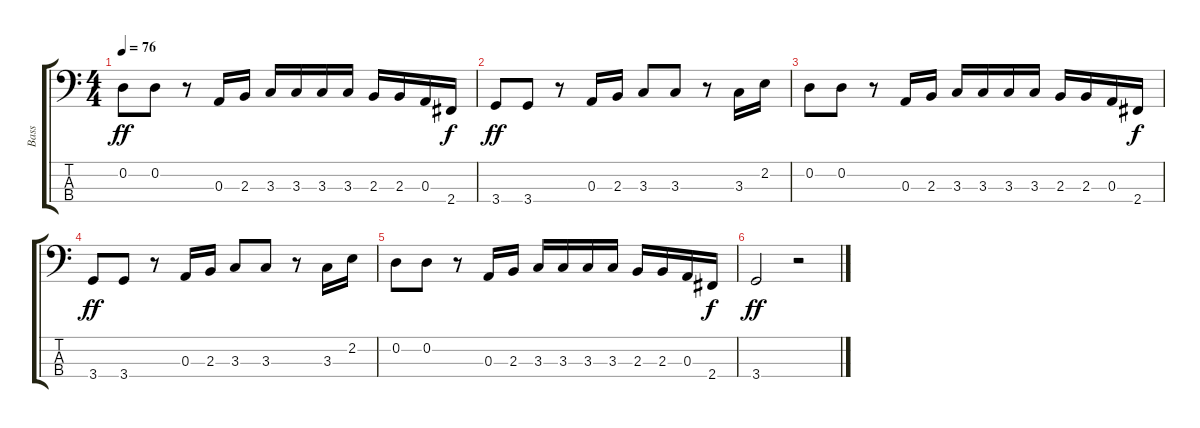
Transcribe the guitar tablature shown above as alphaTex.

\track ("Bass" "Bass") {instrument electricbassfinger}
\staff {score tabs}
\tuning (G2 D2 A1 E1) {hide}
\ts (4 4)
\tempo 76
\clef f4
\ks c
0.2.8{dy ff} 0.2.8 r.8 0.3.16 2.3.16 3.3.16 3.3.16 3.3.16 3.3.16 2.3.16 2.3.16 0.3.16 2.4.16{dy f} |
3.4.8{dy ff} 3.4.8 r.8 0.3.16 2.3.16 3.3.8 3.3.8 r.8 3.3.16 2.2.16 |
0.2.8 0.2.8 r.8 0.3.16 2.3.16 3.3.16 3.3.16 3.3.16 3.3.16 2.3.16 2.3.16 0.3.16 2.4.16{dy f} |
3.4.8{dy ff} 3.4.8 r.8 0.3.16 2.3.16 3.3.8 3.3.8 r.8 3.3.16 2.2.16 |
0.2.8 0.2.8 r.8 0.3.16 2.3.16 3.3.16 3.3.16 3.3.16 3.3.16 2.3.16 2.3.16 0.3.16 2.4.16{dy f} |
3.4.2{dy ff} r.2
